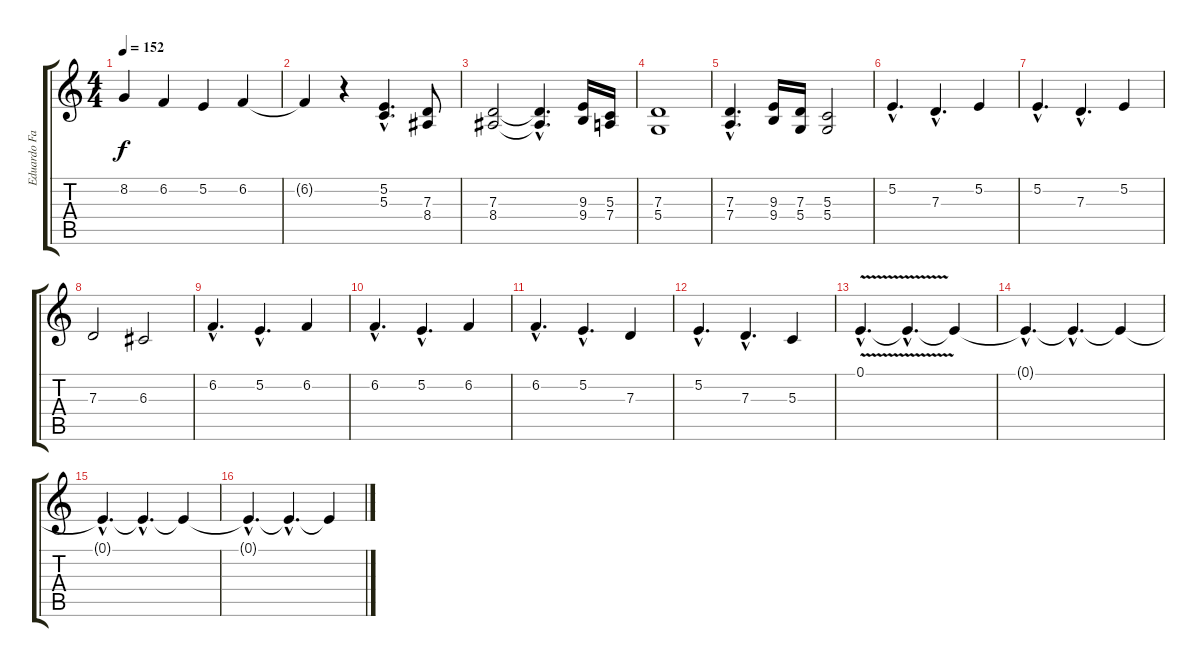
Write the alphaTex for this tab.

\track ("Eduardo Falaschi" "Eduardo Fa") {instrument lead6voice}
\staff {score tabs}
\tuning (E4 B3 G3 D3 A2 E2) {hide}
\ts (4 4)
\tempo 152
\clef g2
\ks c
8.2.4{dy f} 6.2.4 5.2.4 6.2.4 |
6.2{t}.4 r.4 (5.2{hac} 5.3{hac}).4{d} (7.3 8.4).8 |
(7.3 8.4).2 (7.3{hac t} 8.4{hac t}).4{d} (9.3 9.4).16 (5.3 7.4).16 |
(7.3 5.4).1 |
(7.3{hac} 7.4{hac}).4{d} (9.3 9.4).16 (7.3 5.4).16 (5.3 5.4).2 |
5.2{hac}.4{d} 7.3{hac}.4{d} 5.2.4 |
5.2{hac}.4{d} 7.3{hac}.4{d} 5.2.4 |
7.3.2 6.3.2 |
6.2{hac}.4{d} 5.2{hac}.4{d} 6.2.4 |
6.2{hac}.4{d} 5.2{hac}.4{d} 6.2.4 |
6.2{hac}.4{d} 5.2{hac}.4{d} 7.3.4 |
5.2{hac}.4{d} 7.3{hac}.4{d} 5.3.4 |
0.1{v hac}.4{d} 0.1{hac t}.4{d} 0.1{t}.4 |
0.1{hac t}.4{d} 0.1{hac t}.4{d} 0.1{t}.4 |
0.1{hac t}.4{d} 0.1{hac t}.4{d} 0.1{t}.4 |
0.1{hac t}.4{d} 0.1{hac t}.4{d} 0.1{t}.4
